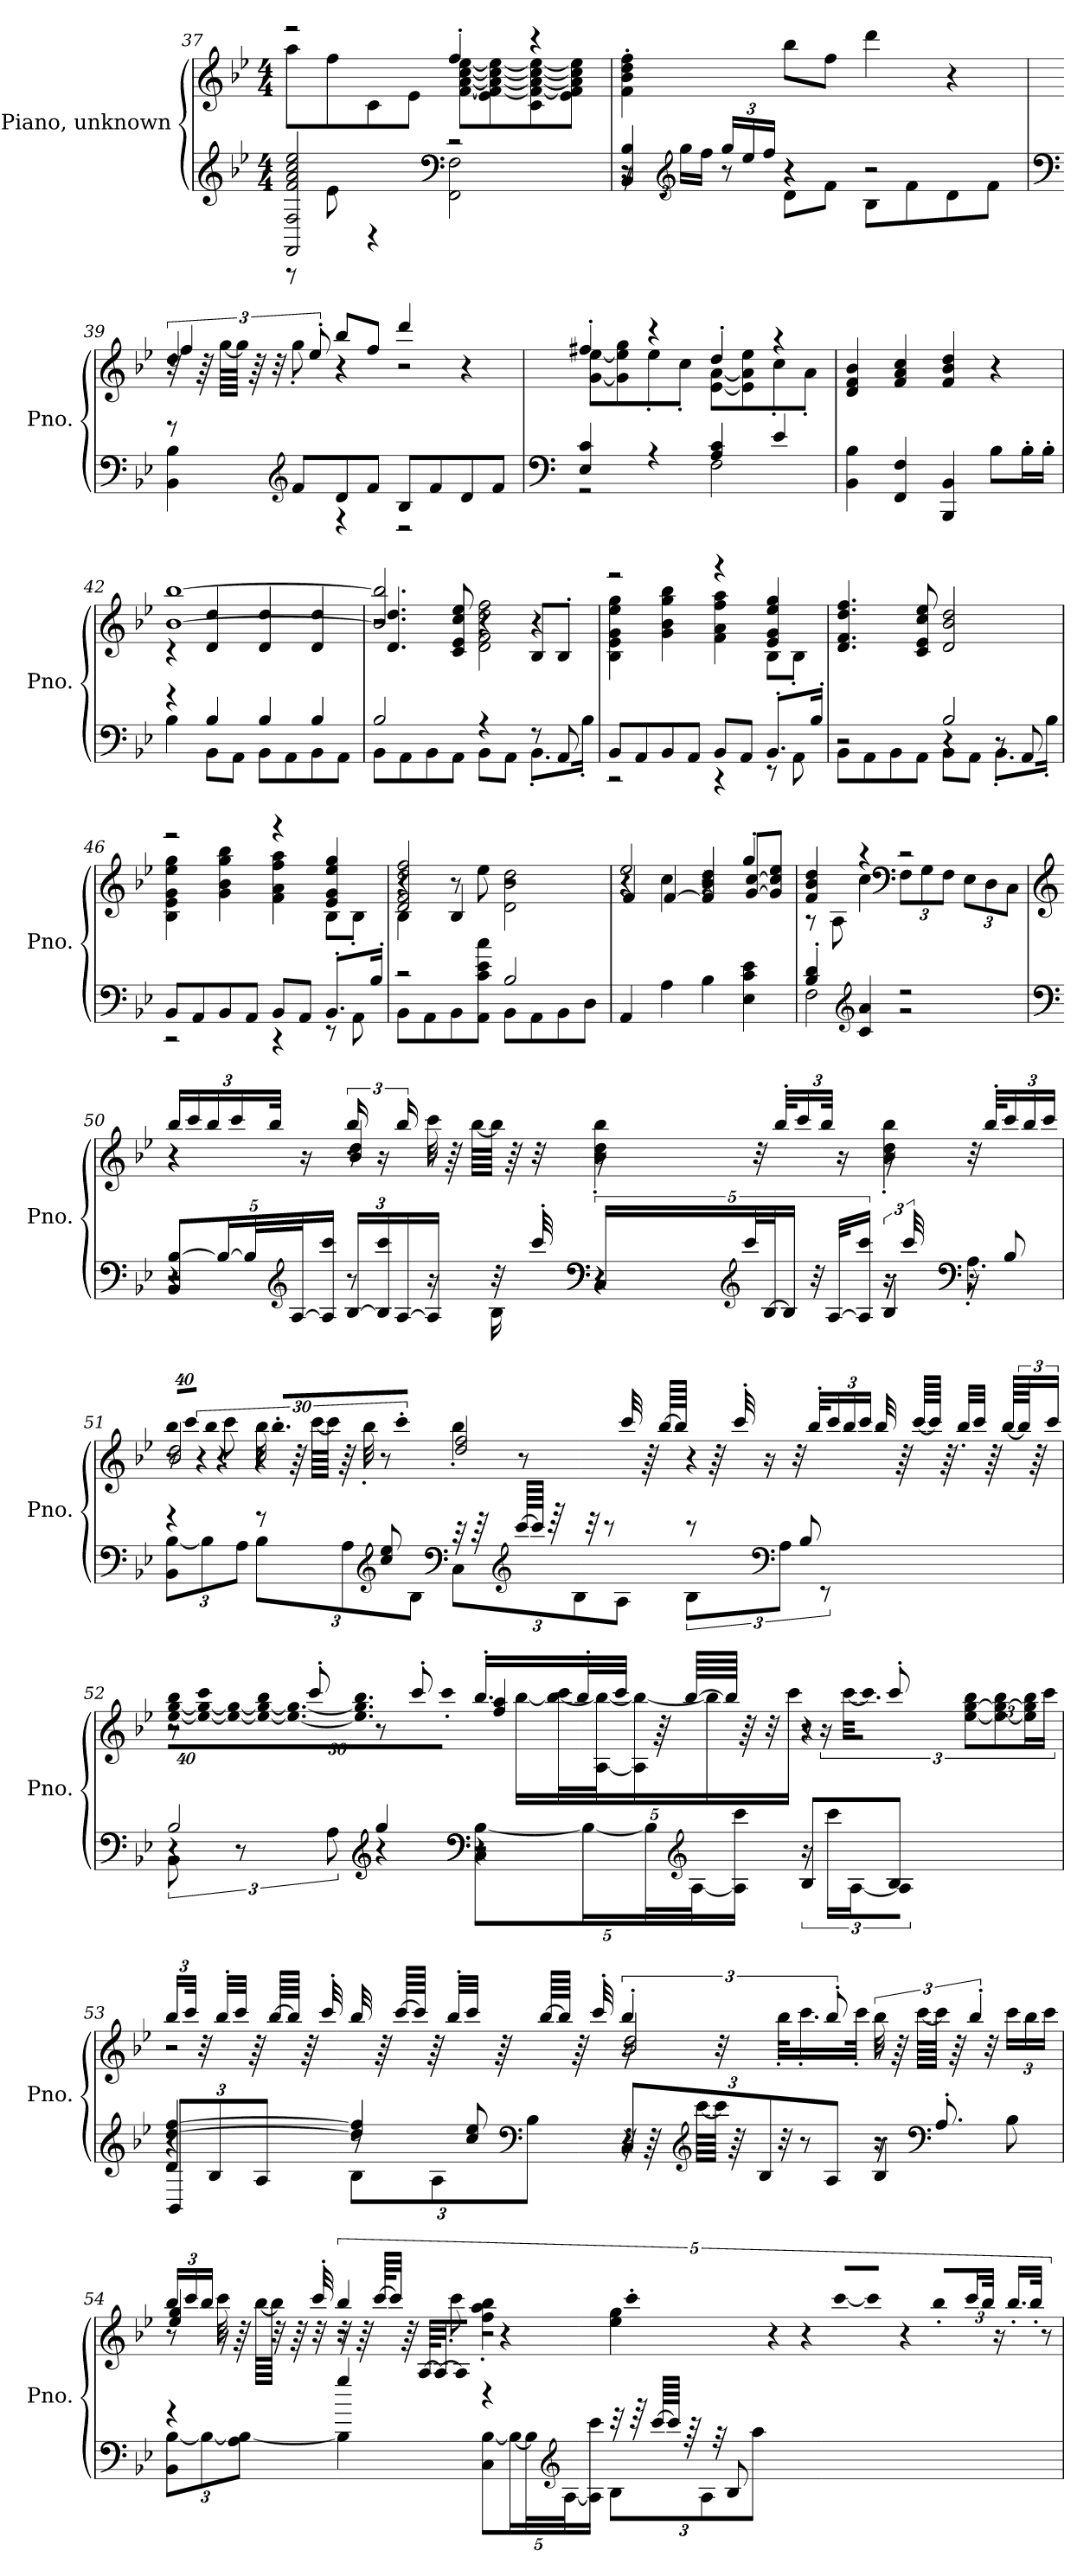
**kern	**kern
*part1	*part1
*staff2	*staff1
*I"Piano, unknown	*
*I'Pno.	*
*clefG2	*clefG2
*k[b-e-]	*k[b-e-]
*M4/4	*M4/4
=37	=37
*^	*^
2FF/ 2F/ 2f/ 2a/ 2cc/ 2ee-/	8r	2r	8aa\L
.	8e-\	.	8ff\
.	4r	.	8c\
.	.	.	8e-\J
*clefF4	*	*	*
2r	2FF\ 2F\	4ff'/	[8f\ [8a\ [8cc\ [8ee-\L
.	.	.	8e-\ 8f\_ 8a\_ 8cc\_ 8ee-\_
.	.	4r	8c\ 8f\_ 8a\_ 8cc\_ 8ee-\_
.	.	.	8e-\ 8f\] 8a\] 8cc\] 8ee-\]J
*	*	*v	*v
=38	=38	=38
*	*^	*
8r	24r	4BB-/ 4B-/	4f\' 4b-\' 4dd\' 4ff\'
*clefG2	*	*	*
.	24gg\LL	.	.
.	24ff\JJ	.	.
*Xbrackettup	*	*	*
24gg/LL	8r	.	.
24ee-/	.	.	.
24ff/JJ	.	.	.
4r	8d\L	4r	8bb-\L
.	8f\J	.	8ff\J
2r	8B-\L	2r	4ddd\
.	8f\	.	.
.	8d\	.	4r
.	8f\J	.	.
*v	*v	*v	*
!!LO:LB:g=z
=39	=39
*clefF4	*
*^	*^
*	*	*	*^
8r	4BB-\ 4B-\	6dd/	32r	4ff/
.	.	.	64r	.
.	.	.	[64gg\LLLL	.
.	.	.	64gg\JJJJ]	.
.	.	.	64r	.
.	.	.	32r	.
*clefG2	*	*	*	*
8f/L	.	.	8gg'\	.
.	.	12ee-'/	.	.
8d/	4r	8bb-/L	4r	4r
8f/J	.	8ff/J	.	.
8B-/L	2r	4ddd/	2r	2r
8f/	.	.	.	.
8d/	.	4r	.	.
8f/J	.	.	.	.
*	*	*v	*v	*v
=40	=40	=40
*clefF4	*	*
*	*	*^
4E-/ 4c/	2r	4ff#X'/	[8g\ [8ee-\L
.	.	.	8g\] 8ee-\] 8gg\
4r	.	4r	8ee-'\
.	.	.	8cc'\J
4A/ 4c/	2F\	4dd'/	[8e-\ [8a\L
.	.	.	8e-\] 8a\] 8ee-\
4e-/	.	4r	8cc'\
.	.	.	8a'\J
*v	*v	*	*
*	*v	*v
=41	=41
4BB-\ 4B-\	4d/ 4f/ 4b-/
4FF/ 4F/	4f/ 4a/ 4cc/
4BBB-/ 4BB-/	4f/ 4b-/ 4dd/
8B-\L	4r
16B-'\L	.
16B-'\JJ	.
=42	=42
*^	*^
4r	4B-\	[1b- [1bb-	4r
4B-/	8BB-\L	.	4d/ 4dd/
.	8AA\J	.	.
4B-/	8BB-\L	.	4d/ 4dd/
.	8AA\	.	.
4B-/	8BB-\	.	4d/ 4dd/
.	8AA\J	.	.
!!LO:LB:g=z
=43	=43	=43	=43
*	*	*	*^
2B-/	8BB-\L	2.b-/] 2.bb-/]	2r	4.d/ 4.dd/
.	8AA\	.	.	.
.	8BB-\	.	.	.
.	8AA\J	.	.	8c/ 8e-/ 8cc/ 8ee-/
4r	8BB-\L	.	2d\ 2f\ 2dd\ 2ff\	4r
.	8AA\J	.	.	.
8r	8.BB-'\L	4r	.	8B-/L
8AA/	.	.	.	8B-'/J
.	16B-'\Jk	.	.	.
*	*	*	*v	*v
=44	=44	=44	=44
8BB-/L	2r	2r	4B-\ 4e-\ 4g\ 4ee-\ 4gg\
8AA/	.	.	.
8BB-/	.	.	4g\ 4b-\ 4gg\ 4bb-\
8AA/J	.	.	.
8BB-/L	4r	4r	4f\ 4a\ 4ff\ 4aa\
8AA/J	.	.	.
8.BB-'/L	8r	4e-/ 4g/ 4ee-/ 4gg/	8B-\L
.	8AA\	.	8B-'\J
16B-'/Jk	.	.	.
*	*	*v	*v
=45	=45	=45
*	*^	*
2r	8BB-\L	2r	4.d/ 4.f/ 4.dd/ 4.ff/
.	8AA\	.	.
.	8BB-\	.	.
.	8AA\J	.	8c/ 8e-/ 8cc/ 8ee-/
2B-/	8BB-\L	4r	2d/ 2b-/ 2dd/
.	8AA\J	.	.
.	8.BB-'\L	8r	.
.	.	8AA/	.
.	16B-'\Jk	.	.
*	*v	*v	*
=46	=46	=46
*	*	*^
8BB-/L	2r	2r	4B-\ 4e-\ 4g\ 4ee-\ 4gg\
8AA/	.	.	.
8BB-/	.	.	4g\ 4b-\ 4gg\ 4bb-\
8AA/J	.	.	.
8BB-/L	4r	4r	4f\ 4a\ 4ff\ 4aa\
8AA/J	.	.	.
8.BB-'/L	8r	4e-/ 4g/ 4ee-/ 4gg/	8B-\L
.	8AA\	.	8B-'\J
16B-'/Jk	.	.	.
!!LO:PB:g=z
=47	=47	=47	=47
*	*	*	*^
2r	8BB-\L	2d/ 2f/ 2dd/ 2ff/	4B-\	4r
.	8AA\	.	.	.
.	8BB-\	.	8r	4B-/
.	8AA\ 8c\ 8e-\ 8cc\J	.	8ee-\	.
2B-/	8BB-\L	2r	2d\ 2b-\ 2dd\	2r
.	8AA\	.	.	.
.	8BB-\	.	.	.
.	8D\J	.	.	.
*v	*v	*	*	*
=48	=48	=48	=48
4AA/	2ee-/	4r	4f/
4A\	.	4cc\	[4f/
4B-\	4r	2r	4f/] 4b-/ 4dd/
4E-\ 4c\ 4e-\	4gg'/	.	[8g/ [8cc/L
.	.	.	8g/] 8cc/] 8ee-/J
*	*	*v	*v
=49	=49	=49
*^	*	*
4B-/' 4d/'	2F\	4f/ 4b-/ 4dd/	8r
.	.	.	8A\
*clefG2	*	*	*
4c/ 4a/	.	4r	4cc\
*	*	*clefF4	*
*	*	*	*Xbrackettup
2r	2r	2r	12F\L
.	.	.	12G\
.	.	.	12F\J
.	.	.	12E-\L
.	.	.	12D\
.	.	.	12C\J
*v	*v	*	*
*	*v	*v
!!LO:LB:g=z
=50	=50
*clefF4	*clefG2
*^	*^
*	*^	*	*^
10BB-/ [10B-/L	4r	2r	24bb-/LL	4r	4r
.	.	.	24ccc/	.	.
.	.	.	24bb-/	.	.
20B-/L_	.	.	.	.	.
.	.	.	24ccc/	.	.
40B-/L]	.	.	.	.	.
.	.	.	48bb-/JJk	.	.
*clefG2	*	*	*	*	*
[40A/J	.	.	.	.	.
.	.	.	16r	.	.
20A/] 20ccc/JJ	.	.	.	.	.
*	*	*	*brackettup	*	*
[24B-/LL	8r	.	24bb-/	8r	4b-/ 4dd/
24B-/] 24ccc/	.	.	24r	.	.
[24A/	.	.	24bb-/	.	.
16A/JJ]	16r	.	8r	32ccc\	.
.	.	.	.	64r	.
.	.	.	.	[64bb-\LLLL	.
32r	16B-\	.	.	64bb-\JJJJ]	.
.	.	.	.	64r	.
32ccc'/	.	.	.	32r	.
*clefF4	*	*	*	*	*
*brackettup	*	*	*	*	*
20C/LL	4r	4r	16r	4b-\' 4dd\' 4bb-\'	2r
*clefG2	*	*	*	*	*
40ccc/L	.	.	.	.	.
.	.	.	32r	.	.
[40B-/J	.	.	.	.	.
.	.	.	32bb-'/KLL	.	.
20B-/JJ]	.	.	.	.	.
*	*	*	*Xbrackettup	*	*
.	.	.	24ccc/	.	.
40r	.	.	.	.	.
.	.	.	48bb-/JJk	.	.
[40A/KLL	.	.	.	.	.
.	.	.	16r	.	.
20A/] 20ccc/JJ	.	.	.	.	.
24r	16r	4B-'/	16r	4b-\' 4dd\' 4bb-\'	.
48ccc/	.	.	.	.	.
*clefF4	*	*	*	*	*
16r	8.A'\	.	32r	.	.
.	.	.	32bb-'/KLL	.	.
8B-/	.	.	24ccc/	.	.
.	.	.	24bb-/	.	.
.	.	.	24ccc/JJ	.	.
*	*v	*v	*	*	*
!!LO:LB:g=z	!!	!!
=51	=51	=51	=51	=51
*	*Xbrackettup	*brackettup	*	*
!	!	!LO:N:vis=32	!	!
4r	12BB-\ [12B-\L	640%23bb-/LLL	8r	2b-/ 2dd/
!	!	!LO:N:vis=32	!	!
.	.	640%23ccc/JJJ	.	.
!	!	!LO:N:vis=64	!	!
.	.	960%17r	.	.
.	12B-\]	.	.	.
!	!	!LO:N:vis=64	!	!
.	.	960%17bb-/	.	.
!	!	!LO:N:vis=32	!	!
.	.	640%23r	.	.
.	.	.	8ccc'\	.
!	!	!LO:N:vis=64	!	!
.	.	960%17r	.	.
!	!	!LO:N:vis=32.	!	!
.	.	1920%103bb-'/LLL	.	.
.	12A\J	.	.	.
!	!	!LO:N:vis=32	!	!
.	.	640%23ccc'/JJJ	.	.
8r	12B-\L	.	32bb-\	.
.	.	8r	.	.
.	.	.	64r	.
.	.	.	[64ccc\LLLL	.
.	.	.	64ccc\JJJJ]	.
.	.	.	64r	.
.	12A\	.	.	.
.	.	.	32bb-'\	.
*clefG2	*	*	*	*
8cc/ 8ee-/	.	.	8r	.
.	.	32ccc/	.	.
.	.	64r	.	.
.	12B-\J	.	.	.
.	.	[64bb-/LLLL	.	.
.	.	64bb-/JJJJ]	.	.
.	.	64r	.	.
.	.	32ccc'/	.	.
*clefF4	*	*	*	*
32r	12C\L	.	4bb-'\	2dd/ 2ff/
.	.	16r	.	.
64r	.	.	.	.
*clefG2	*	*	*	*
[64ccc/LLLL	.	.	.	.
64ccc/JJJJ]	.	.	.	.
.	.	32r	.	.
64r	.	.	.	.
.	12B-\	.	.	.
32r	.	.	.	.
.	.	32bb-'/KLL	.	.
8r	.	.	.	.
*	*	*Xbrackettup	*	*
.	.	24ccc/	.	.
.	12A\J	.	.	.
.	.	24bb-/	.	.
.	.	24ccc/JJ	.	.
*	*brackettup	*	*	*
8r	12B-\L	.	4r	.
.	.	32bb-/	.	.
.	.	64r	.	.
.	.	[64ccc/LLLL	.	.
.	.	64ccc/JJJJ]	.	.
.	.	64r	.	.
*clefF4	*	*	*	*
.	12A\J	.	.	.
.	.	32bb-'/LLL	.	.
8B-/	.	.	.	.
.	.	32ccc/JJJ	.	.
.	.	64r	.	.
.	12r	.	.	.
.	.	[64bb-/LLLL	.	.
*	*	*brackettup	*	*
.	.	96bb-/JJJJ]	.	.
.	.	96r	.	.
.	.	24ccc/	.	.
1920ryy	1920ryy	.	1920ryy	1920ryy
!!LO:LB:g=z	!!	!!
=52	=52	=52	=52	=52
*	*^	*	*	*
*	*	*	*	*Xbrackettup	*
!	!	!	!	!LO:N:vis=32	!
4r	12BB-\	2B-/	8r	[640%23ee-\ [640%23gg\ 640%23bb-\LLL	2r
!	!	!	!	!LO:N:vis=32	!
.	.	.	.	640%23ee-\_ 640%23gg\_ 640%23ccc\	.
!	!	!	!	!LO:N:vis=64	!
.	.	.	.	960%17ee-\_ 960%17gg\_L	.
.	12r	.	.	.	.
!	!	!	!	!LO:N:vis=64	!
.	.	.	.	960%17ee-\_ 960%17gg\_ 960%17bb-\J	.
!	!	!	!	!LO:N:vis=32.	!
.	.	.	.	1920%103ee-\_ 1920%103gg\_	.
.	.	.	8ccc'/	.	.
!	!	!	!	!LO:N:vis=32.	!
.	.	.	.	1920%103ee-\] 1920%103gg\] 1920%103bb-\	.
.	12A\	.	.	.	.
!	!	!	!	!LO:N:vis=32	!
.	.	.	.	640%23ccc'\JJJ	.
*clefG2	*	*	*	*	*
4gg/	4r	.	8r	.	.
.	.	.	.	[20bb-\LL	.
.	.	.	.	40bb-\_ 40ccc\L	.
.	.	.	.	[40A\ 40bb-\_J	.
.	.	.	.	20A\] 20bb-\_	.
.	.	.	8ccc'/	.	.
.	.	.	.	20bb-\]	.
.	.	.	.	20ccc\JJ	.
*clefF4	*	*	*	*	*
*	*Xbrackettup	*	*	*	*
4r	10C\ [10B-\L	2r	16.bb-'/LL	.	4ff/ 4aa/
*	*	*	*	*brackettup	*
.	.	.	.	24r	.
.	.	.	.	[48ccc\KKL	.
.	.	.	.	8.ccc\J]	.
.	.	.	32bb-'/L	.	.
.	20B-\L_	.	.	.	.
.	.	.	32ccc/JJJ	.	.
.	40B-\L]	.	.	.	.
.	.	.	64r	.	.
.	.	.	[64bb-/LLLL	.	.
*clefG2	*	*	*	*	*
.	[40A\J	.	.	.	.
.	.	.	64bb-/JJJJ]	.	.
.	20A\] 20ccc\JJ	.	.	.	.
.	.	.	64r	.	.
.	.	.	32r	.	.
*	*brackettup	*	*	*	*
8B-/L	24r	.	8r	.	4r
*	*	*	*	*Xbrackettup	*
.	.	.	.	[12ee-\ [12gg\ 12bb-\L	.
.	24ccc\LL	.	.	.	.
.	[24A\J	.	.	.	.
.	.	.	.	12ee-\_ 12gg\_ 12bb-\	.
8B-/J	8A\J]	.	8ccc'/	.	.
.	.	.	.	24ee-\] 24gg\] 24bb-\L	.
.	.	.	.	24ccc\JJ	.
1920ryy	1920ryy	1920ryy	1920ryy	.	1920ryy
!!LO:LB:g=z	!!	!!
=53	=53	=53	=53	=53	=53
*	*	*Xbrackettup	*	*	*
4d/ [4dd/ [4ff/	4r	12BB-/L	24bb-/LL	2r	2r
.	.	.	48ccc/JJk	.	.
.	.	.	32r	.	.
.	.	12B-/	.	.	.
.	.	.	32bb-'/LLL	.	.
.	.	.	32ccc/JJJ	.	.
.	.	.	64r	.	.
.	.	12A/J	.	.	.
.	.	.	[64bb-/LLLL	.	.
.	.	.	64bb-/JJJJ]	.	.
.	.	.	64r	.	.
.	.	.	32ccc'/	.	.
4dd/] 4ff/]	12B-\L	8r	32bb-/	.	.
.	.	.	64r	.	.
.	.	.	[64ccc/LLLL	.	.
.	.	.	64ccc/JJJJ]	.	.
.	.	.	64r	.	.
.	12A\	.	.	.	.
.	.	.	32bb-'/LLL	.	.
.	.	8cc/ 8ee-/	32ccc/JJJ	.	.
.	.	.	64r	.	.
*clefF4	*	*	*	*	*
.	12B-\J	.	.	.	.
.	.	.	[64bb-/LLLL	.	.
.	.	.	64bb-/JJJJ]	.	.
.	.	.	64r	.	.
.	.	.	32ccc'/	.	.
*	*	*	*brackettup	*	*
4r	32r	12C/L	6bb-'/	16r	2b-/ 2dd/
.	64r	.	.	.	.
*clefG2	*	*	*	*	*
.	[64ccc\LLLL	.	.	.	.
.	64ccc\JJJJ]	.	.	32r	.
.	64r	.	.	.	.
.	.	12B-/	.	.	.
.	32r	.	.	32bb-'\KLL	.
.	8r	.	.	16.ccc'\	.
.	.	12A/J	12bb-'/	.	.
.	.	.	.	32ccc'\JJk	.
16r	8r	4B-'/	12r	32bb-\	.
.	.	.	.	64r	.
.	.	.	.	[64ccc\LLLL	.
*clefF4	*	*	*	*	*
8.A'/	.	.	.	64ccc\JJJJ]	.
.	.	.	.	64r	.
.	.	.	6bb-'/	.	.
.	.	.	.	32r	.
*	*	*	*	*Xbrackettup	*
.	8B-\	.	.	24ccc\LL	.
.	.	.	.	24bb-\	.
.	.	.	.	24ccc\JJ	.
*	*v	*v	*	*	*
!!LO:LB:g=z	!!	!!
=54	=54	=54	=54	=54
4r	12BB-\ [12B-\L	24bb-/LL	8r	4ee-/ 4gg/
.	.	24ccc/	.	.
.	12B-\_	24bb-/JJ	.	.
.	.	16r	32ccc\	.
.	.	.	64r	.
.	12A\ 12B-\_J	.	.	.
.	.	.	[64bb-\LLLL	.
.	.	32r	64bb-\JJJJ]	.
.	.	.	64r	.
.	.	32ccc'/	32r	.
*	*	*brackettup	*	*
4gg/	4B-\]	40r	8r	4bb-/
.	.	80r	.	.
.	.	[80ccc/KLLL	.	.
.	.	40ccc/JJJ]	.	.
.	.	80r	.	.
.	.	[80A/KLLL	.	.
.	.	40A/J_	.	.
.	.	16A/JJ]	8ccc'\	.
.	.	32r	.	.
.	.	32ccc'/	.	.
4r	10C\ [10B-\L	32r	4ff\' 4aa\' 4bb-\'	2r
.	.	64r	.	.
.	.	[64ccc/LLLL	.	.
.	.	64ccc/JJJJ]	.	.
.	.	64r	.	.
.	.	32bb-'/KLL	.	.
.	20B-\L_	.	.	.
*	*	*Xbrackettup	*	*
.	.	24ccc/	.	.
.	40B-\L]	.	.	.
.	.	48bb-/JJk	.	.
*clefG2	*	*	*	*
.	[40A\J	.	.	.
.	.	16r	.	.
.	20A\] 20ccc\JJ	.	.	.
32r	12B-\L	16.bb-'/LL	4ee-\ 4gg\	.
64r	.	.	.	.
[64ccc/LLLL	.	.	.	.
64ccc/JJJJ]	.	.	.	.
64r	.	.	.	.
.	12A\	.	.	.
32r	.	32bb-'/JJk	.	.
8B-/	.	8r	.	.
.	12aa\J	.	.	.
*v	*v	*	*	*
*	*v	*v	*v
=	=
*-	*-
